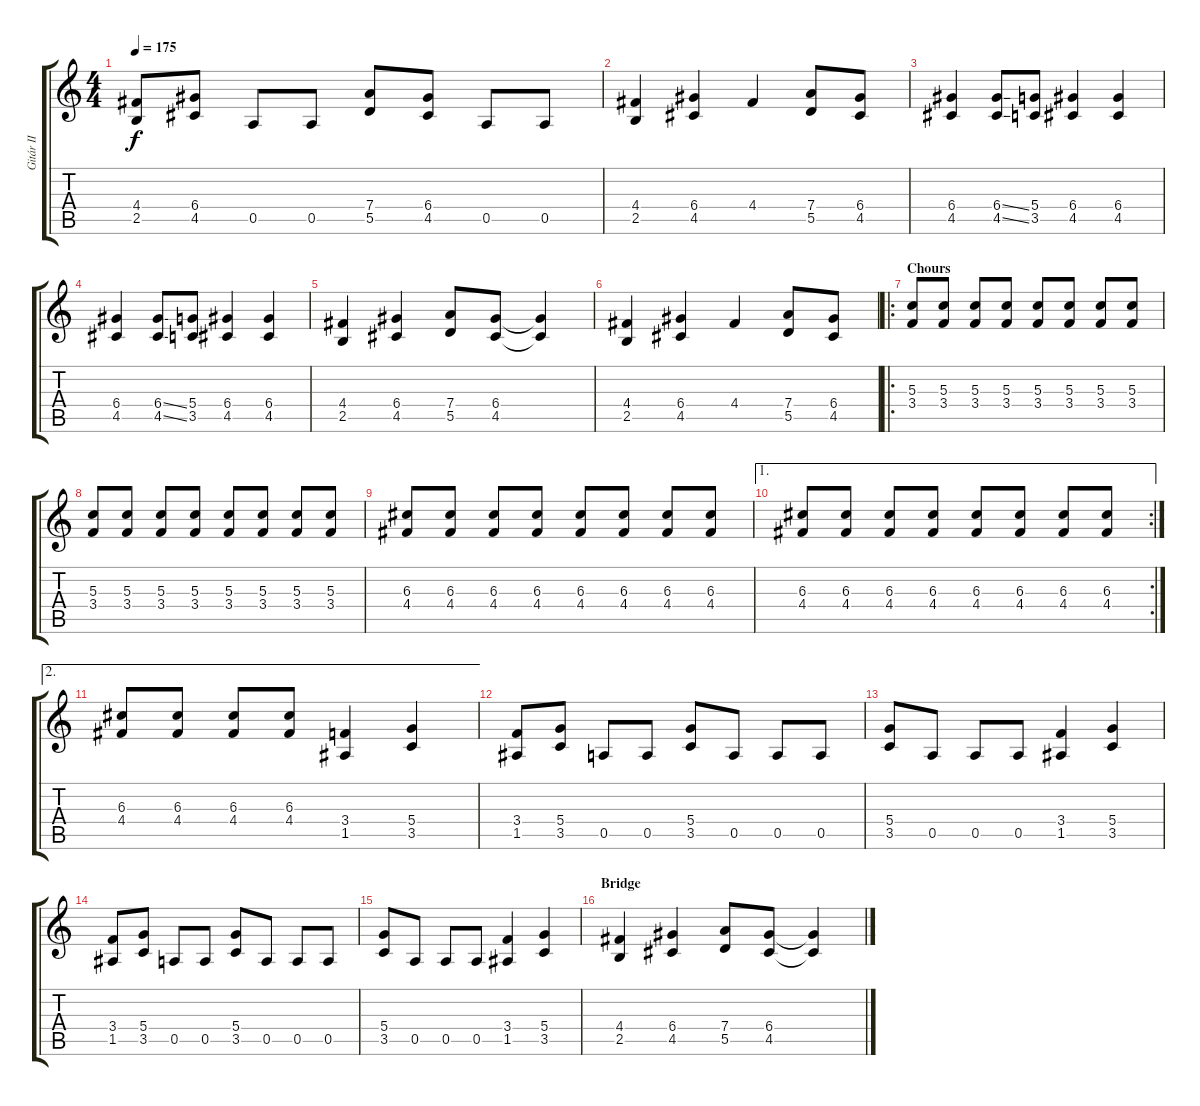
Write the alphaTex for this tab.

\track ("Gitár II" "Gitár II") {instrument overdrivenguitar}
\staff {score tabs}
\tuning (E4 B3 G3 D3 A2 E2) {hide}
\ts (4 4)
\tempo 175
\clef g2
\ks c
(4.4 2.5).8{dy f} (6.4 4.5).8 0.5.8 0.5.8 (7.4 5.5).8 (6.4 4.5).8 0.5.8 0.5.8 |
(4.4 2.5).4 (6.4 4.5).4 4.4.4 (7.4 5.5).8 (6.4 4.5).8 |
(6.4 4.5).4 (6.4{ss} 4.5{ss}).8 (5.4 3.5).8 (6.4 4.5).4 (6.4 4.5).4 |
(6.4 4.5).4 (6.4{ss} 4.5{ss}).8 (5.4 3.5).8 (6.4 4.5).4 (6.4 4.5).4 |
(4.4 2.5).4 (6.4 4.5).4 (7.4 5.5).8 (6.4 4.5).8 (6.4{t} 4.5{t}).4 |
(4.4 2.5).4 (6.4 4.5).4 4.4.4 (7.4 5.5).8 (6.4 4.5).8 |
\ro
\section ("" "Chours")
(5.3 3.4).8{volume 9} (5.3 3.4).8 (5.3 3.4).8 (5.3 3.4).8 (5.3 3.4).8 (5.3 3.4).8 (5.3 3.4).8 (5.3 3.4).8 |
(5.3 3.4).8 (5.3 3.4).8 (5.3 3.4).8 (5.3 3.4).8 (5.3 3.4).8 (5.3 3.4).8 (5.3 3.4).8 (5.3 3.4).8 |
(6.3 4.4).8 (6.3 4.4).8 (6.3 4.4).8 (6.3 4.4).8 (6.3 4.4).8 (6.3 4.4).8 (6.3 4.4).8 (6.3 4.4).8 |
\ae 1
\rc 2
(6.3 4.4).8 (6.3 4.4).8 (6.3 4.4).8 (6.3 4.4).8 (6.3 4.4).8 (6.3 4.4).8 (6.3 4.4).8 (6.3 4.4).8 |
\ae 2
(6.3 4.4).8 (6.3 4.4).8 (6.3 4.4).8 (6.3 4.4).8 (3.4 1.5).4{volume 13} (5.4 3.5).4 |
(3.4 1.5).8 (5.4 3.5).8 0.5.8 0.5.8 (5.4 3.5).8 0.5.8 0.5.8 0.5.8 |
(5.4 3.5).8 0.5.8 0.5.8 0.5.8 (3.4 1.5).4 (5.4 3.5).4 |
(3.4 1.5).8 (5.4 3.5).8 0.5.8 0.5.8 (5.4 3.5).8 0.5.8 0.5.8 0.5.8 |
(5.4 3.5).8 0.5.8 0.5.8 0.5.8 (3.4 1.5).4 (5.4 3.5).4 |
\section ("" "Bridge")
(4.4 2.5).4 (6.4 4.5).4 (7.4 5.5).8 (6.4 4.5).8 (6.4{t} 4.5{t}).4
